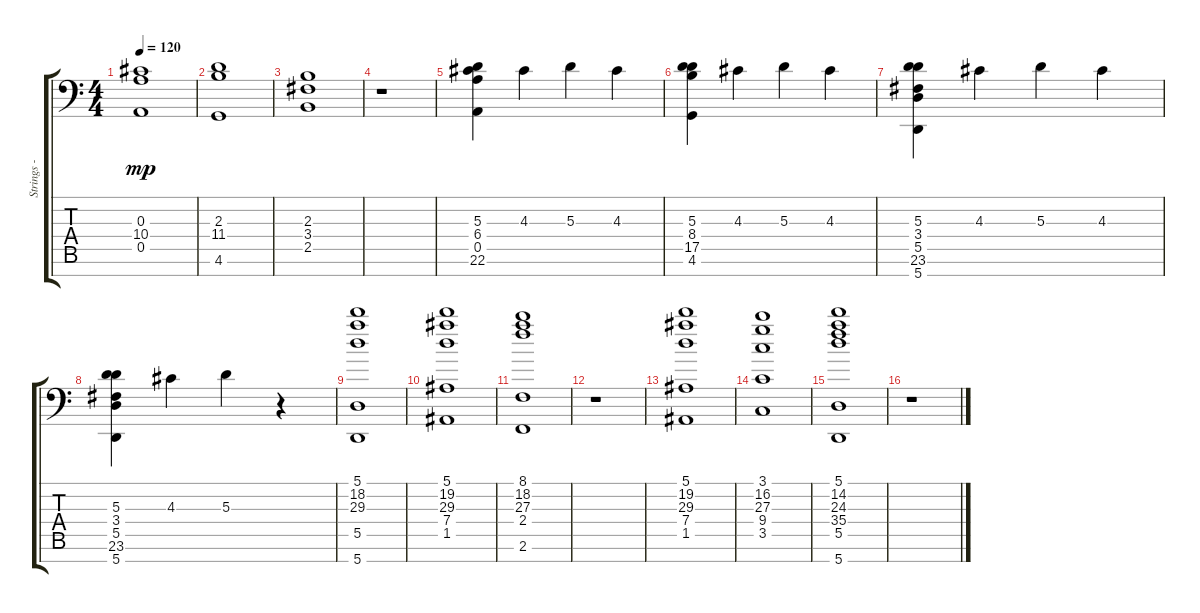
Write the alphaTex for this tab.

\track ("Strings - Miro" "Strings - ") {instrument stringensemble1}
\staff {score tabs}
\tuning (A4 Eb4 A3 Eb3 A2 Eb2 A1) {hide}
\ts (4 4)
\tempo 120
\clef f4
\ks c
(0.3 10.4 0.5).1{dy mp} |
(2.3 11.4 4.6).1 |
(2.3 3.4 2.5).1 |
r.1 |
(5.3 6.4 0.5 22.6).4 4.3.4 5.3.4 4.3.4 |
(5.3 8.4 17.5 4.6).4 4.3.4 5.3.4 4.3.4 |
(5.3 3.4 5.5 23.6 5.7).4 4.3.4 5.3.4 4.3.4 |
(5.3 3.4 5.5 23.6 5.7).4 4.3.4 5.3.4 r.4 |
(5.1 18.2 29.3 5.5 5.7).1 |
(5.1 19.2 29.3 7.4 1.5).1 |
(8.1 18.2 27.3 2.4 2.6).1 |
r.1 |
(5.1 19.2 29.3 7.4 1.5).1 |
(3.1 16.2 27.3 9.4 3.5).1 |
(5.1 14.2 24.3 35.4 5.5 5.7).1 |
r.1
